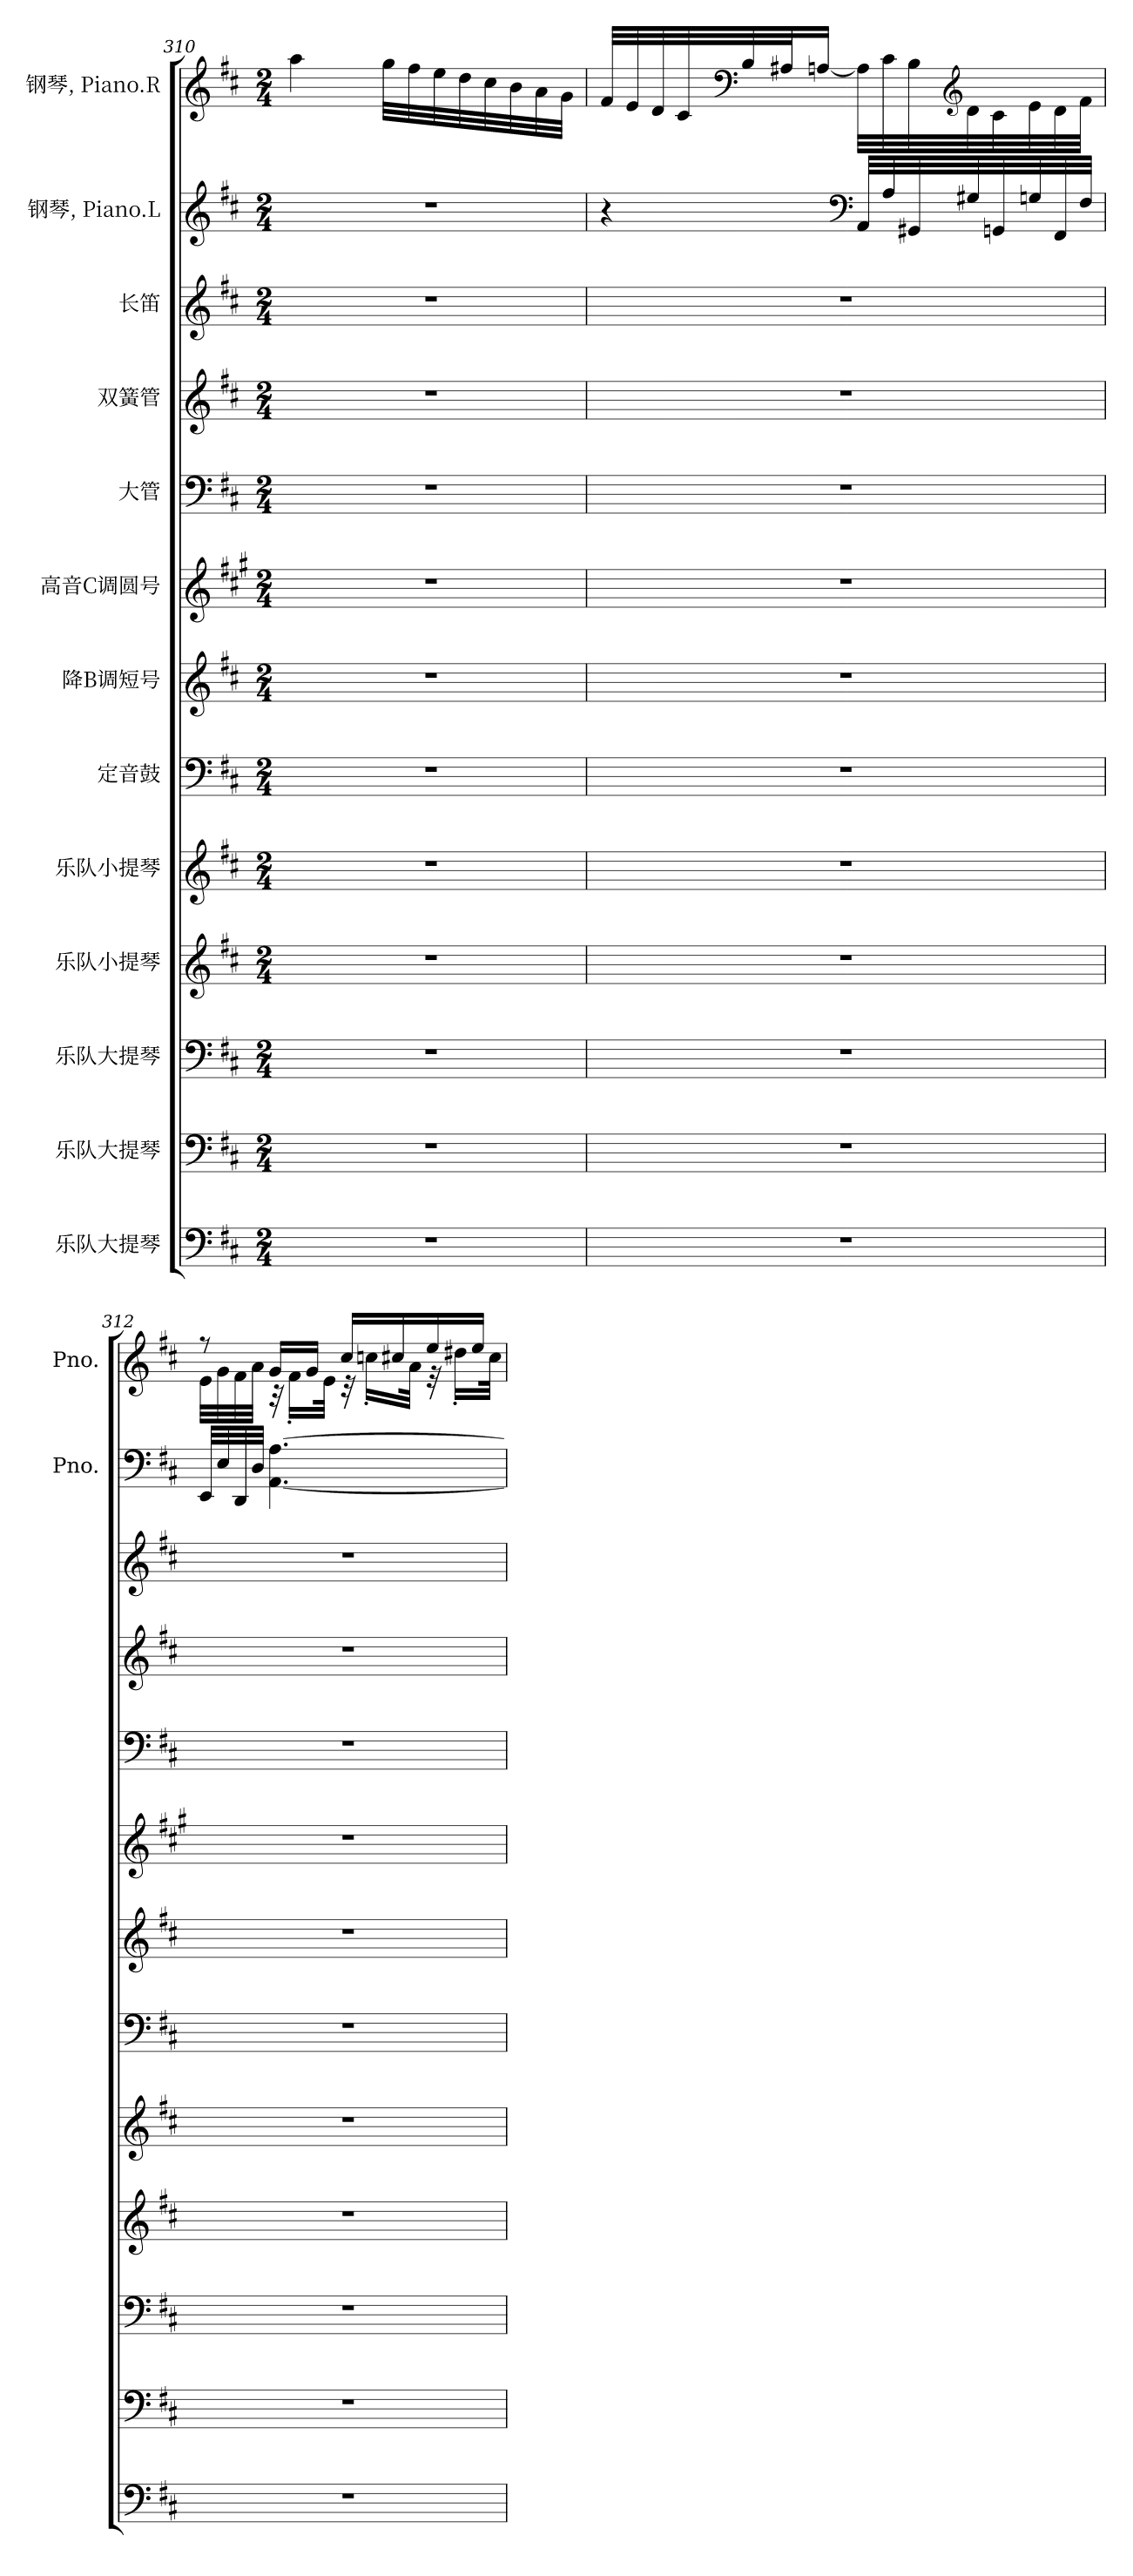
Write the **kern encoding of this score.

**kern	**kern	**kern	**kern	**kern	**kern	**kern	**kern	**kern	**kern	**kern	**kern	**kern
*part13	*part12	*part11	*part10	*part9	*part8	*part7	*part6	*part5	*part4	*part3	*part2	*part1
*staff13	*staff12	*staff11	*staff10	*staff9	*staff8	*staff7	*staff6	*staff5	*staff4	*staff3	*staff2	*staff1
*I"乐队大提琴	*I"乐队大提琴	*I"乐队大提琴	*I"乐队小提琴	*I"乐队小提琴	*I"定音鼓	*I"降B调短号	*I"高音C调圆号	*I"大管	*I"双簧管	*I"长笛	*I"钢琴, Piano.L	*I"钢琴, Piano.R
*	*	*	*	*	*	*	*	*	*	*	*I'Pno.	*I'Pno.
!!LO:PB:g=z
*clefF4	*clefF4	*clefF4	*clefG2	*clefG2	*clefF4	*clefG2	*clefG2	*clefF4	*clefG2	*clefG2	*clefG2	*clefG2
*	*	*	*	*	*	*ITrd1c2	*ITrd4c7	*	*	*	*	*
*k[f#c#]	*k[f#c#]	*k[f#c#]	*k[f#c#]	*k[f#c#]	*k[f#c#]	*k[]	*k[f#c#]	*k[f#c#]	*k[f#c#]	*k[f#c#]	*k[f#c#]	*k[f#c#]
*M2/4	*M2/4	*M2/4	*M2/4	*M2/4	*M2/4	*M2/4	*M2/4	*M2/4	*M2/4	*M2/4	*M2/4	*M2/4
=310	=310	=310	=310	=310	=310	=310	=310	=310	=310	=310	=310	=310
2r	2r	2r	2r	2r	2r	2r	2r	2r	2r	2r	2r	4aa\
*	*	*	*	*	*	*	*	*	*	*	*	*MM85
.	.	.	.	.	.	.	.	.	.	.	.	32gg\LLL
.	.	.	.	.	.	.	.	.	.	.	.	32ff#\
.	.	.	.	.	.	.	.	.	.	.	.	32ee\
.	.	.	.	.	.	.	.	.	.	.	.	32dd\
.	.	.	.	.	.	.	.	.	.	.	.	32cc#\
.	.	.	.	.	.	.	.	.	.	.	.	32b\
.	.	.	.	.	.	.	.	.	.	.	.	32a\
.	.	.	.	.	.	.	.	.	.	.	.	32g\JJJ
=311	=311	=311	=311	=311	=311	=311	=311	=311	=311	=311	=311	=311
2r	2r	2r	2r	2r	2r	2r	2r	2r	2r	2r	4r	32f#/LLL
.	.	.	.	.	.	.	.	.	.	.	.	32e/
.	.	.	.	.	.	.	.	.	.	.	.	32d/
.	.	.	.	.	.	.	.	.	.	.	.	32c#/
*	*	*	*	*	*	*	*	*	*	*	*	*clefF4
.	.	.	.	.	.	.	.	.	.	.	.	32B/
.	.	.	.	.	.	.	.	.	.	.	.	32A#X/J
.	.	.	.	.	.	.	.	.	.	.	.	[16An/JJ
*	*	*	*	*	*	*	*	*	*	*	*clefF4	*
*	*	*	*	*	*	*	*	*	*	*	*	*MM75
.	.	.	.	.	.	.	.	.	.	.	32AA/LLL	32A\LLL]
.	.	.	.	.	.	.	.	.	.	.	32A/	32c#\
.	.	.	.	.	.	.	.	.	.	.	32GG#X/	32B\
*	*	*	*	*	*	*	*	*	*	*	*	*clefG2
.	.	.	.	.	.	.	.	.	.	.	32G#X/	32d\
.	.	.	.	.	.	.	.	.	.	.	32GGn/	32c#\
.	.	.	.	.	.	.	.	.	.	.	32Gn/	32e\
.	.	.	.	.	.	.	.	.	.	.	32FF#/	32d\
.	.	.	.	.	.	.	.	.	.	.	32F#/JJJ	32f#\JJJ
!!LO:PB:g=z
=312	=312	=312	=312	=312	=312	=312	=312	=312	=312	=312	=312	=312
*	*	*	*	*	*	*	*	*	*	*	*	*^
2r	2r	2r	2r	2r	2r	2r	2r	2r	2r	2r	32EE/LLL	8r	32e\LLL
.	.	.	.	.	.	.	.	.	.	.	32E/	.	32g\
.	.	.	.	.	.	.	.	.	.	.	32DD/	.	32f#\
.	.	.	.	.	.	.	.	.	.	.	32D/JJJ	.	32a\JJJ
.	.	.	.	.	.	.	.	.	.	.	[4.AA\ [4.A\	16g/LL	32r
.	.	.	.	.	.	.	.	.	.	.	.	.	16f#'\LL
.	.	.	.	.	.	.	.	.	.	.	.	16g/JJ	.
.	.	.	.	.	.	.	.	.	.	.	.	.	32e\JJk
.	.	.	.	.	.	.	.	.	.	.	.	16cc#/LL	32r
.	.	.	.	.	.	.	.	.	.	.	.	.	16ccn'\LL
.	.	.	.	.	.	.	.	.	.	.	.	16cc#X/	.
.	.	.	.	.	.	.	.	.	.	.	.	.	32a\JJk
.	.	.	.	.	.	.	.	.	.	.	.	16ee/	32r
.	.	.	.	.	.	.	.	.	.	.	.	.	16dd#X'\LL
.	.	.	.	.	.	.	.	.	.	.	.	16ee/JJ	.
.	.	.	.	.	.	.	.	.	.	.	.	.	32cc#\JJk
*	*	*	*	*	*	*	*	*	*	*	*	*v	*v
=	=	=	=	=	=	=	=	=	=	=	=	=
*-	*-	*-	*-	*-	*-	*-	*-	*-	*-	*-	*-	*-
